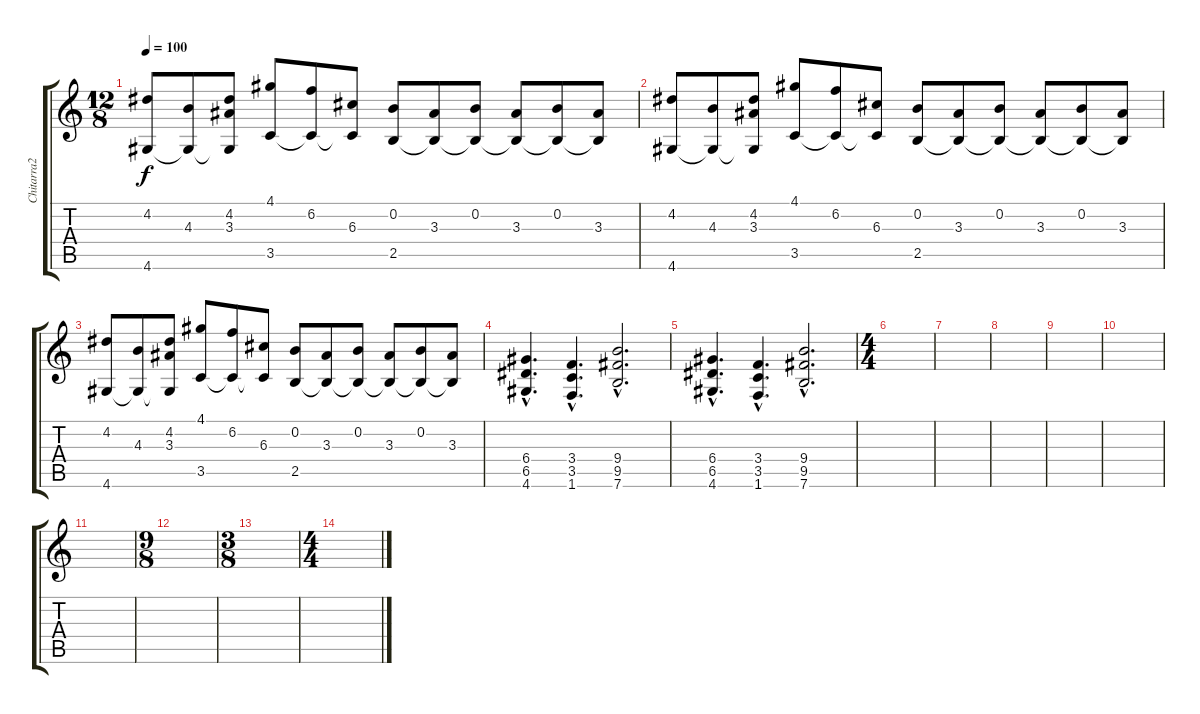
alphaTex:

\track ("Chitarra2" "Chitarra2") {instrument overdrivenguitar}
\staff {score tabs}
\tuning (E4 B3 G3 D3 A2 E2) {hide}
\ts (12 8)
\tempo 100
\clef g2
\ks c
(4.2 4.6).8{dy f instrument acousticguitarsteel} (4.3 4.6{t}).8 (4.2 3.3 4.6{t}).8 (4.1 3.5).8 (6.2 3.5{t}).8 (6.3 3.5{t}).8 (0.2 2.5).8 (3.3 2.5{t}).8 (0.2 2.5{t}).8 (3.3 2.5{t}).8 (0.2 2.5{t}).8 (3.3 2.5{t}).8 |
(4.2 4.6).8 (4.3 4.6{t}).8 (4.2 3.3 4.6{t}).8 (4.1 3.5).8 (6.2 3.5{t}).8 (6.3 3.5{t}).8 (0.2 2.5).8 (3.3 2.5{t}).8 (0.2 2.5{t}).8 (3.3 2.5{t}).8 (0.2 2.5{t}).8 (3.3 2.5{t}).8 |
(4.2 4.6).8 (4.3 4.6{t}).8 (4.2 3.3 4.6{t}).8 (4.1 3.5).8 (6.2 3.5{t}).8 (6.3 3.5{t}).8 (0.2 2.5).8 (3.3 2.5{t}).8 (0.2 2.5{t}).8 (3.3 2.5{t}).8 (0.2 2.5{t}).8 (3.3 2.5{t}).8 |
(6.4{hac} 6.5{hac} 4.6{hac}).4{d} (3.4{hac} 3.5{hac} 1.6{hac}).4{d} (9.4{hac} 9.5{hac} 7.6{hac}).2{d} |
(6.4{hac} 6.5{hac} 4.6{hac}).4{d} (3.4{hac} 3.5{hac} 1.6{hac}).4{d} (9.4{hac} 9.5{hac} 7.6{hac}).2{d} |
\ts (4 4)
|
|
|
|
|
|
\ts (9 8)
|
\ts (3 8)
|
\ts (4 4)
